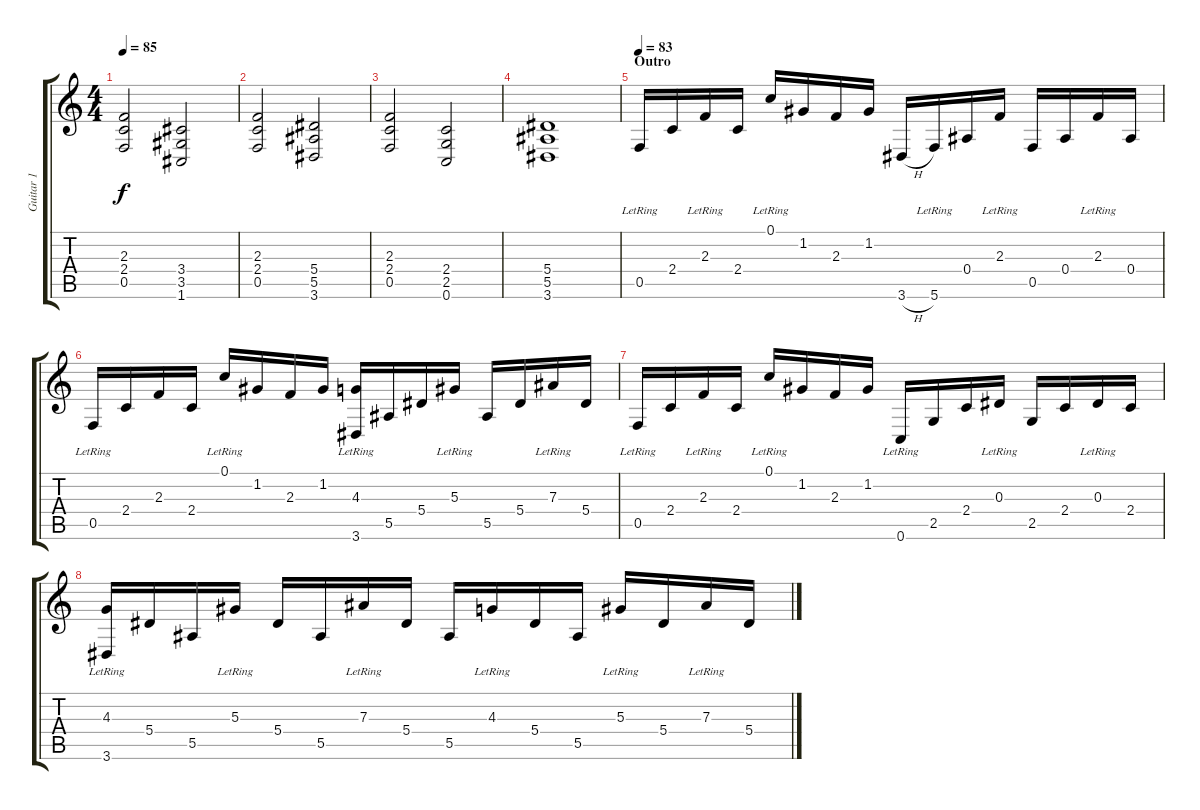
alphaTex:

\track ("Guitar 1" "Guitar 1") {instrument acousticguitarsteel}
\staff {score tabs}
\tuning (C4 G3 Eb3 Bb2 F2 C2) {hide}
\ts (4 4)
\tempo 85
\clef g2
\ks c
(2.3 2.4 0.5).2{dy f} (3.4 3.5 1.6).2 |
(2.3 2.4 0.5).2 (5.4 5.5 3.6).2 |
(2.3 2.4 0.5).2 (2.4 2.5 0.6).2 |
(5.4 5.5 3.6).1 |
\section ("" "Outro")
\tempo 83
0.5{lr}.16{instrument acousticguitarsteel} 2.4.16 2.3{lr}.16 2.4.16 0.1{lr}.16 1.2.16 2.3.16 1.2.16 3.6{h}.16 5.6{lr}.16 0.4.16 2.3{lr}.16 0.5.16 0.4.16 2.3{lr}.16 0.4.16 |
0.5{lr}.16 2.4.16 2.3.16 2.4.16 0.1{lr}.16 1.2.16 2.3.16 1.2.16 (4.3{lr} 3.6{lr}).16 5.5.16 5.4.16 5.3{lr}.16 5.5.16 5.4.16 7.3{lr}.16 5.4.16 |
0.5{lr}.16 2.4.16 2.3{lr}.16 2.4.16 0.1{lr}.16 1.2.16 2.3.16 1.2.16 0.6{lr}.16 2.5.16 2.4.16 0.3{lr}.16 2.5.16 2.4.16 0.3{lr}.16 2.4.16 |
(4.3{lr} 3.6{lr}).16 5.4.16 5.5.16 5.3{lr}.16 5.4.16 5.5.16 7.3{lr}.16 5.4.16 5.5.16 4.3{lr}.16 5.4.16 5.5.16 5.3{lr}.16 5.4.16 7.3{lr}.16 5.4.16
